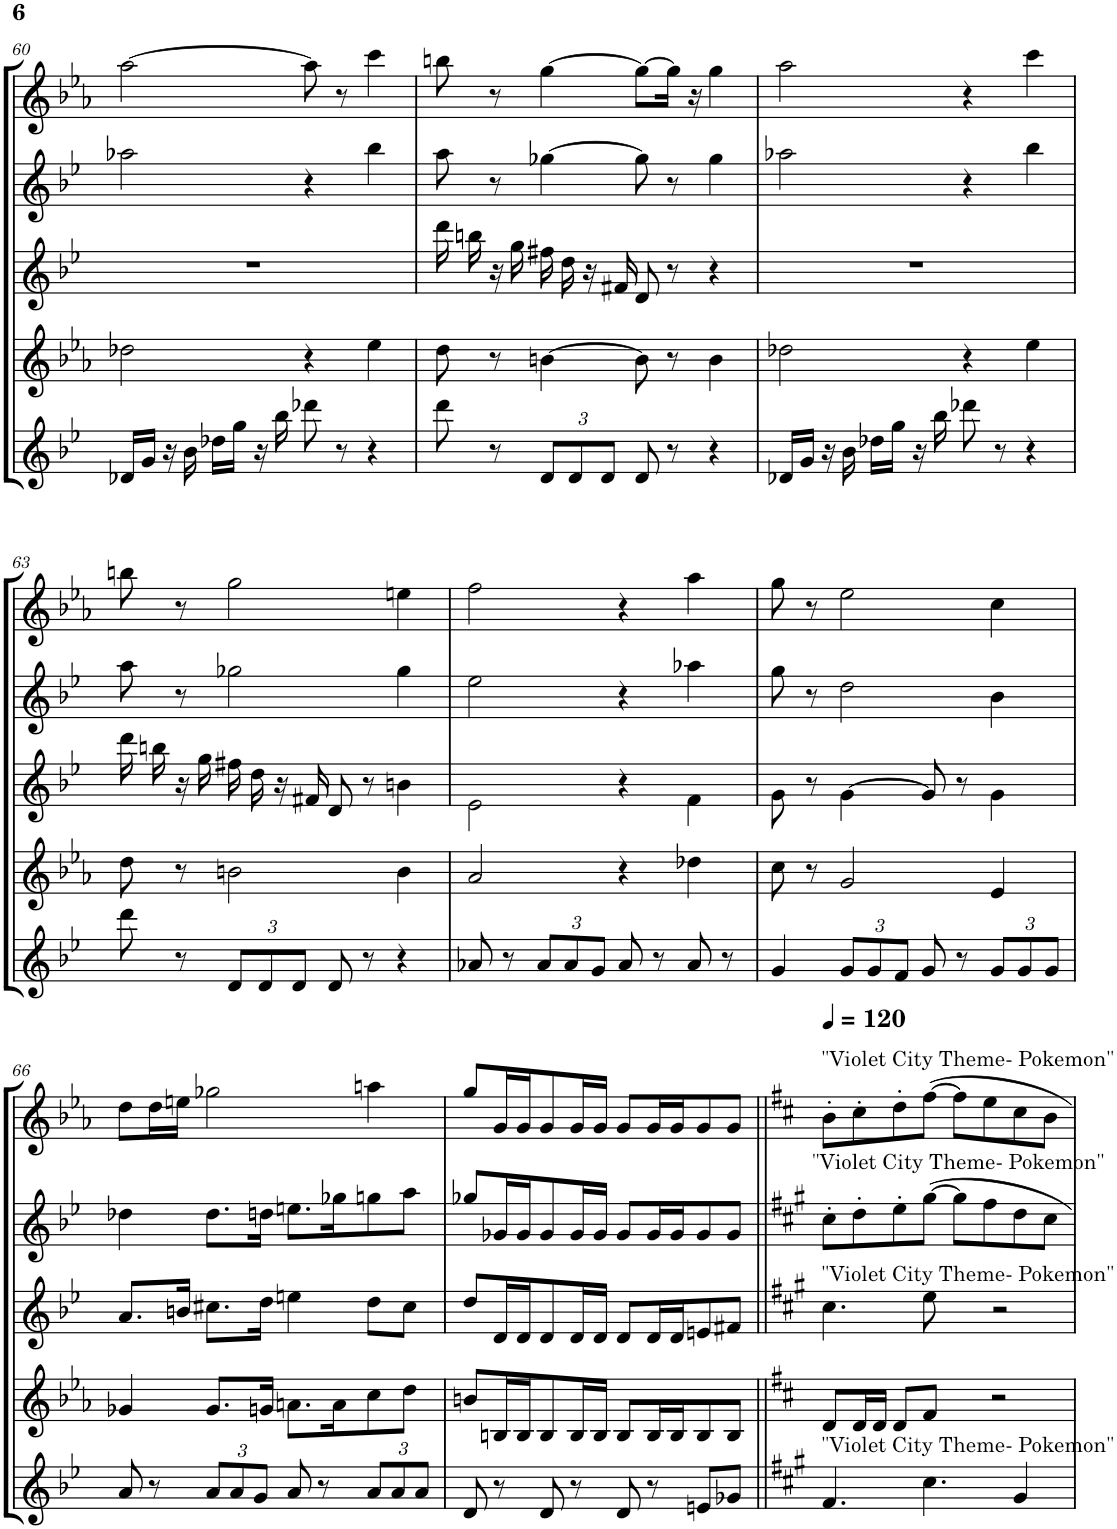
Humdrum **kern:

**kern	**kern	**kern	**kern	**kern
*part5	*part4	*part3	*part2	*part1
*staff5	*staff4	*staff3	*staff2	*staff1
*I"Baritone Saxophone	*I"Tenor Saxophone	*I"Alto Saxophone	*I"Alto Saxophone	*I"Soprano Saxophone
*I'Bar Sax	*I'T Sax	*I'A Sax	*I'A Sax	*I'S Sax
!!LO:PB:g=z
*clefG2	*clefG2	*clefG2	*clefG2	*clefG2
*Trd12c21	*Trd8c14	*Trd5c9	*Trd5c9	*Trd1c2
*k[b-e-]	*k[b-e-a-]	*k[b-e-]	*k[b-e-]	*k[b-e-a-]
*M4/4	*M4/4	*M4/4	*M4/4	*M4/4
=60	=60	=60	=60	=60
16d-X/LL	2dd-X\	1r	2aa-X\	[2aa-\
16g/JJ	.	.	.	.
16r	.	.	.	.
16b-\	.	.	.	.
16dd-X\LL	.	.	.	.
16gg\JJ	.	.	.	.
16r	.	.	.	.
16bb-\	.	.	.	.
8ddd-X\	4r	.	4r	8aa-\]
8r	.	.	.	8r
4r	4ee-\	.	4bb-\	4ccc\
=61	=61	=61	=61	=61
8ddd\	8dd\	16ddd\	8aa\	8bbn\
.	.	16bbn\	.	.
8r	8r	16r	8r	8r
.	.	16gg\	.	.
*Xbrackettup	*	*	*	*
12d/L	[4bn\	16ff#X\	[4gg-X\	[4gg\
.	.	16dd\	.	.
12d/	.	.	.	.
.	.	16r	.	.
12d/J	.	.	.	.
.	.	16f#X/	.	.
8d/	8b\]	8d/	8gg-\]	8gg\L_
8r	8r	8r	8r	16gg\Jk]
.	.	.	.	16r
4r	4b\	4r	4gg-\	4gg\
=62	=62	=62	=62	=62
16d-X/LL	2dd-X\	1r	2aa-X\	2aa-\
16g/JJ	.	.	.	.
16r	.	.	.	.
16b-\	.	.	.	.
16dd-X\LL	.	.	.	.
16gg\JJ	.	.	.	.
16r	.	.	.	.
16bb-\	.	.	.	.
8ddd-X\	4r	.	4r	4r
8r	.	.	.	.
4r	4ee-\	.	4bb-\	4ccc\
!!LO:LB:g=z
=63	=63	=63	=63	=63
8ddd\	8dd\	16ddd\	8aa\	8bbn\
.	.	16bbn\	.	.
8r	8r	16r	8r	8r
.	.	16gg\	.	.
12d/L	2bn\	16ff#X\	2gg-X\	2gg\
.	.	16dd\	.	.
12d/	.	.	.	.
.	.	16r	.	.
12d/J	.	.	.	.
.	.	16f#X/	.	.
8d/	.	8d/	.	.
8r	.	8r	.	.
4r	4b\	4bn\	4gg-\	4een\
=64	=64	=64	=64	=64
8a-X/	2a-/	2e-\	2ee-\	2ff\
8r	.	.	.	.
12a-/L	.	.	.	.
12a-/	.	.	.	.
12g/J	.	.	.	.
8a-/	4r	4r	4r	4r
8r	.	.	.	.
8a-/	4dd-X\	4f\	4aa-X\	4aa-\
8r	.	.	.	.
=65	=65	=65	=65	=65
4g/	8cc\	8g\	8gg\	8gg\
.	8r	8r	8r	8r
12g/L	2g/	[4g\	2dd\	2ee-\
12g/	.	.	.	.
12f/J	.	.	.	.
8g/	.	8g/]	.	.
8r	.	8r	.	.
12g/L	4e-/	4g\	4b-\	4cc\
12g/	.	.	.	.
12g/J	.	.	.	.
!!LO:LB:g=z
=66	=66	=66	=66	=66
8a/	4g-X/	8.a/L	4dd-X\	8dd\L
8r	.	.	.	16dd\L
.	.	16bn/Jk	.	16een\JJ
12a/L	8.g-/L	8.cc#X\L	8.dd-\L	2gg-X\
12a/	.	.	.	.
12g/J	.	.	.	.
.	16gn/Jk	16dd\Jk	16ddn\Jk	.
8a/	8.an\L	4een\	8.een\L	.
8r	.	.	.	.
.	16a\K	.	16gg-X\K	.
12a/L	8cc\	8dd\L	8ggn\	4aan\
12a/	.	.	.	.
.	8dd\J	8cc#\J	8aa\J	.
12a/J	.	.	.	.
=67	=67	=67	=67	=67
8d/	8bn/L	8dd/L	8gg-X/L	8gg/L
8r	16Bn/L	16d/L	16g-X/L	16g/L
.	16B/J	16d/J	16g-/J	16g/J
8d/	8B/	8d/	8g-/	8g/
8r	16B/L	16d/L	16g-/L	16g/L
.	16B/JJ	16d/JJ	16g-/JJ	16g/JJ
8d/	8B/L	8d/L	8g-/L	8g/L
8r	16B/L	16d/L	16g-/L	16g/L
.	16B/J	16d/J	16g-/J	16g/J
8en/L	8B/	8en/	8g-/	8g/
8g-X/J	8B/J	8f#X/J	8g-/J	8g/J
=68||	=68||	=68||	=68||	=68||
*k[f#c#g#]	*k[f#c#]	*k[f#c#g#]	*k[f#c#g#]	*k[f#c#]
*	*	*	*	*MM120
!	!	!	!	!LO:TX:a:t="Violet City Theme- Pokemon"
!	!	!	!LO:TX:a:t="Violet City Theme- Pokemon"	!
!	!	!LO:TX:a:t="Violet City Theme- Pokemon"	!	!
!LO:TX:a:t="Violet City Theme- Pokemon"	!	!	!	!
4.f#/	8d/L	4.cc#\	8cc#'\L	8b'\L
.	16d/L	.	8dd'\	8cc#'\
.	16d/JJ	.	.	.
.	8d/L	.	8ee'\	8dd'\
4.cc#\	8f#/J	8ee\	[8gg#\J	[8ff#\J
.	2r	2r	8gg#\L]	8ff#\L]
.	.	.	8ff#\	8ee\
4g#/	.	.	8dd\	8cc#\
.	.	.	8cc#\J	8b\J
=	=	=	=	=
*-	*-	*-	*-	*-
